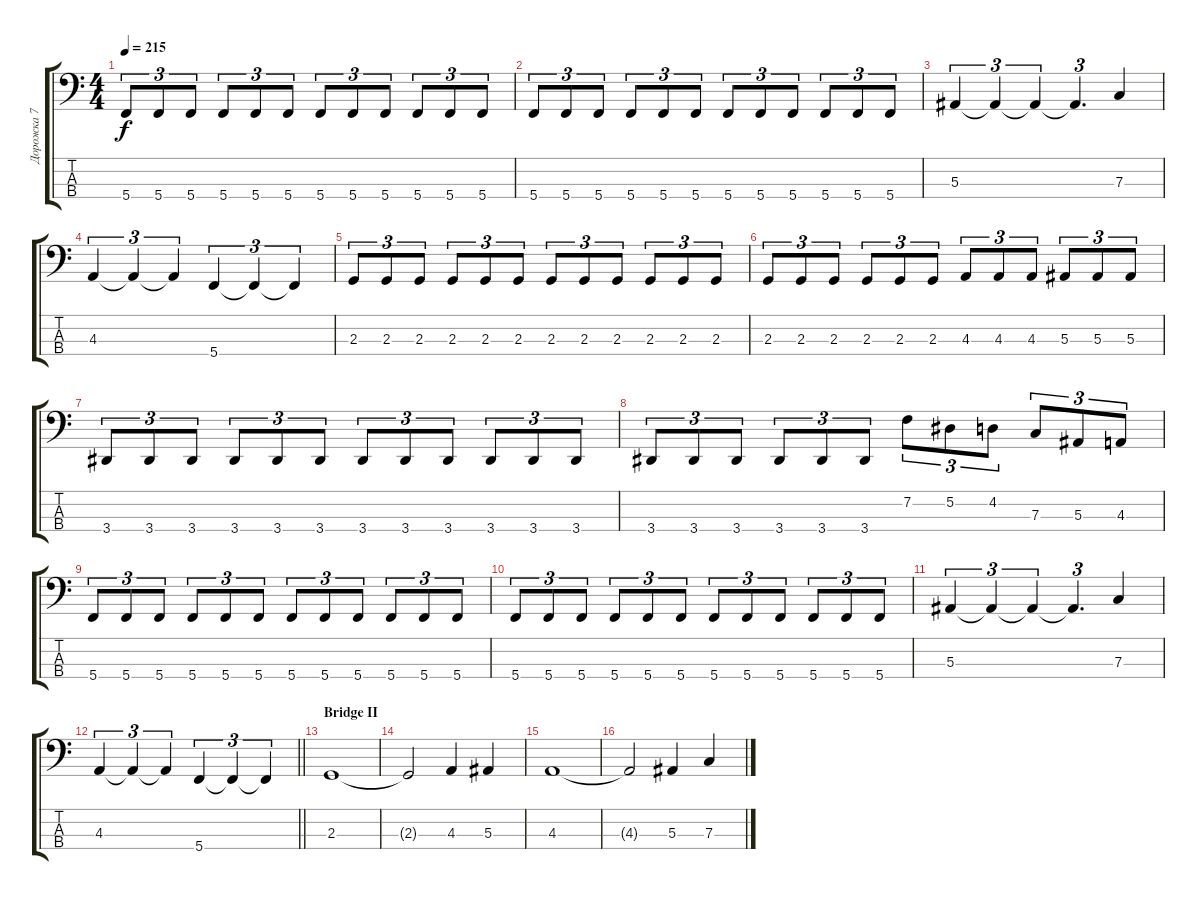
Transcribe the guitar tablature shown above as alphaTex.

\track ("Дорожка 7" "Дорожка 7") {instrument electricbassfinger}
\staff {score tabs}
\tuning (Eb2 Bb1 F1 C1) {hide}
\ts (4 4)
\tempo 215
\clef f4
\ks c
5.4.8{tu (3 2) dy f} 5.4.8{tu (3 2)} 5.4.8{tu (3 2)} 5.4.8{tu (3 2)} 5.4.8{tu (3 2)} 5.4.8{tu (3 2)} 5.4.8{tu (3 2)} 5.4.8{tu (3 2)} 5.4.8{tu (3 2)} 5.4.8{tu (3 2)} 5.4.8{tu (3 2)} 5.4.8{tu (3 2)} |
5.4.8{tu (3 2)} 5.4.8{tu (3 2)} 5.4.8{tu (3 2)} 5.4.8{tu (3 2)} 5.4.8{tu (3 2)} 5.4.8{tu (3 2)} 5.4.8{tu (3 2)} 5.4.8{tu (3 2)} 5.4.8{tu (3 2)} 5.4.8{tu (3 2)} 5.4.8{tu (3 2)} 5.4.8{tu (3 2)} |
5.3.4{tu (3 2)} 5.3{t}.4{tu (3 2)} 5.3{t}.4{tu (3 2)} 5.3{t}.4{d tu (3 2)} 7.3.4 |
4.3.4{tu (3 2)} 4.3{t}.4{tu (3 2)} 4.3{t}.4{tu (3 2)} 5.4.4{tu (3 2)} 5.4{t}.4{tu (3 2)} 5.4{t}.4{tu (3 2)} |
2.3.8{tu (3 2)} 2.3.8{tu (3 2)} 2.3.8{tu (3 2)} 2.3.8{tu (3 2)} 2.3.8{tu (3 2)} 2.3.8{tu (3 2)} 2.3.8{tu (3 2)} 2.3.8{tu (3 2)} 2.3.8{tu (3 2)} 2.3.8{tu (3 2)} 2.3.8{tu (3 2)} 2.3.8{tu (3 2)} |
2.3.8{tu (3 2)} 2.3.8{tu (3 2)} 2.3.8{tu (3 2)} 2.3.8{tu (3 2)} 2.3.8{tu (3 2)} 2.3.8{tu (3 2)} 4.3.8{tu (3 2)} 4.3.8{tu (3 2)} 4.3.8{tu (3 2)} 5.3.8{tu (3 2)} 5.3.8{tu (3 2)} 5.3.8{tu (3 2)} |
3.4.8{tu (3 2)} 3.4.8{tu (3 2)} 3.4.8{tu (3 2)} 3.4.8{tu (3 2)} 3.4.8{tu (3 2)} 3.4.8{tu (3 2)} 3.4.8{tu (3 2)} 3.4.8{tu (3 2)} 3.4.8{tu (3 2)} 3.4.8{tu (3 2)} 3.4.8{tu (3 2)} 3.4.8{tu (3 2)} |
3.4.8{tu (3 2)} 3.4.8{tu (3 2)} 3.4.8{tu (3 2)} 3.4.8{tu (3 2)} 3.4.8{tu (3 2)} 3.4.8{tu (3 2)} 7.2.8{tu (3 2)} 5.2.8{tu (3 2)} 4.2.8{tu (3 2)} 7.3.8{tu (3 2)} 5.3.8{tu (3 2)} 4.3.8{tu (3 2)} |
5.4.8{tu (3 2)} 5.4.8{tu (3 2)} 5.4.8{tu (3 2)} 5.4.8{tu (3 2)} 5.4.8{tu (3 2)} 5.4.8{tu (3 2)} 5.4.8{tu (3 2)} 5.4.8{tu (3 2)} 5.4.8{tu (3 2)} 5.4.8{tu (3 2)} 5.4.8{tu (3 2)} 5.4.8{tu (3 2)} |
5.4.8{tu (3 2)} 5.4.8{tu (3 2)} 5.4.8{tu (3 2)} 5.4.8{tu (3 2)} 5.4.8{tu (3 2)} 5.4.8{tu (3 2)} 5.4.8{tu (3 2)} 5.4.8{tu (3 2)} 5.4.8{tu (3 2)} 5.4.8{tu (3 2)} 5.4.8{tu (3 2)} 5.4.8{tu (3 2)} |
5.3.4{tu (3 2)} 5.3{t}.4{tu (3 2)} 5.3{t}.4{tu (3 2)} 5.3{t}.4{d tu (3 2)} 7.3.4 |
\barLineRight lightlight
4.3.4{tu (3 2)} 4.3{t}.4{tu (3 2)} 4.3{t}.4{tu (3 2)} 5.4.4{tu (3 2)} 5.4{t}.4{tu (3 2)} 5.4{t}.4{tu (3 2)} |
\section ("" "Bridge II")
2.3.1 |
2.3{t}.2 4.3.4 5.3.4 |
4.3.1 |
4.3{t}.2 5.3.4 7.3.4
